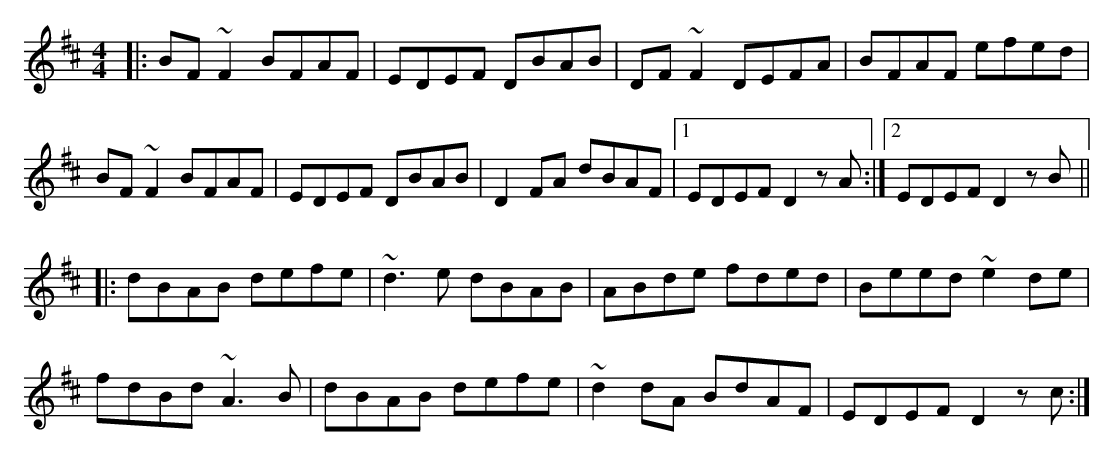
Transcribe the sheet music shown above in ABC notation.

X:1
M:4/4
K:D
|:BF~F2 BFAF|EDEF DBAB|DF~F2 DEFA|BFAF efed|
BF~F2 BFAF|EDEF DBAB|D2FA dBAF|1 EDEF D2 z A:|2 EDEF D2 z B||
|:dBAB defe|~d3e dBAB|ABde fded|Beed ~e2de|
fdBd ~A3B|dBAB defe|~d2dA BdAF|EDEF D2 z c:|
